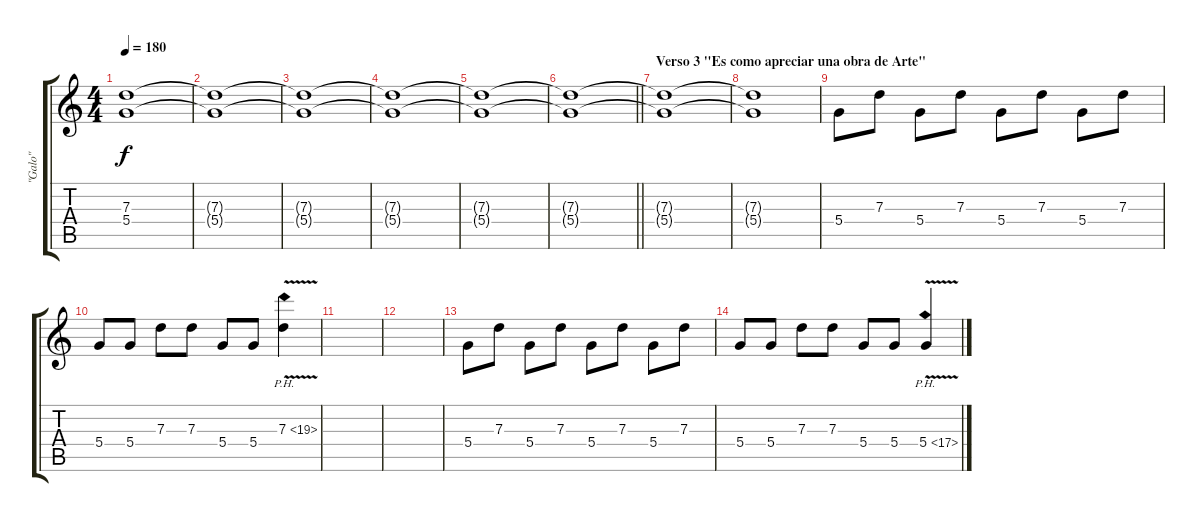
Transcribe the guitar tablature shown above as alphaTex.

\track ("\"Galo\"" "\"Galo\"") {instrument overdrivenguitar}
\staff {score tabs}
\tuning (E4 B3 G3 D3 A2 E2) {hide}
\ts (4 4)
\tempo 180
\clef g2
\ks c
(7.3 5.4).1{dy f} |
(7.3{t} 5.4{t}).1 |
(7.3{t} 5.4{t}).1 |
(7.3{t} 5.4{t}).1 |
(7.3{t} 5.4{t}).1 |
\barLineRight lightlight
(7.3{t} 5.4{t}).1 |
\section ("" "Verso 3 \"Es como apreciar una obra de Arte\"")
(7.3{t} 5.4{t}).1 |
(7.3{t} 5.4{t}).1 |
5.4.8 7.3.8 5.4.8 7.3.8 5.4.8 7.3.8 5.4.8 7.3.8 |
5.4.8 5.4.8 7.3.8 7.3.8 5.4.8 5.4.8 7.3{ph 12 v}.4 |
|
|
5.4.8 7.3.8 5.4.8 7.3.8 5.4.8 7.3.8 5.4.8 7.3.8 |
5.4.8 5.4.8 7.3.8 7.3.8 5.4.8 5.4.8 5.4{ph 12 v}.4
